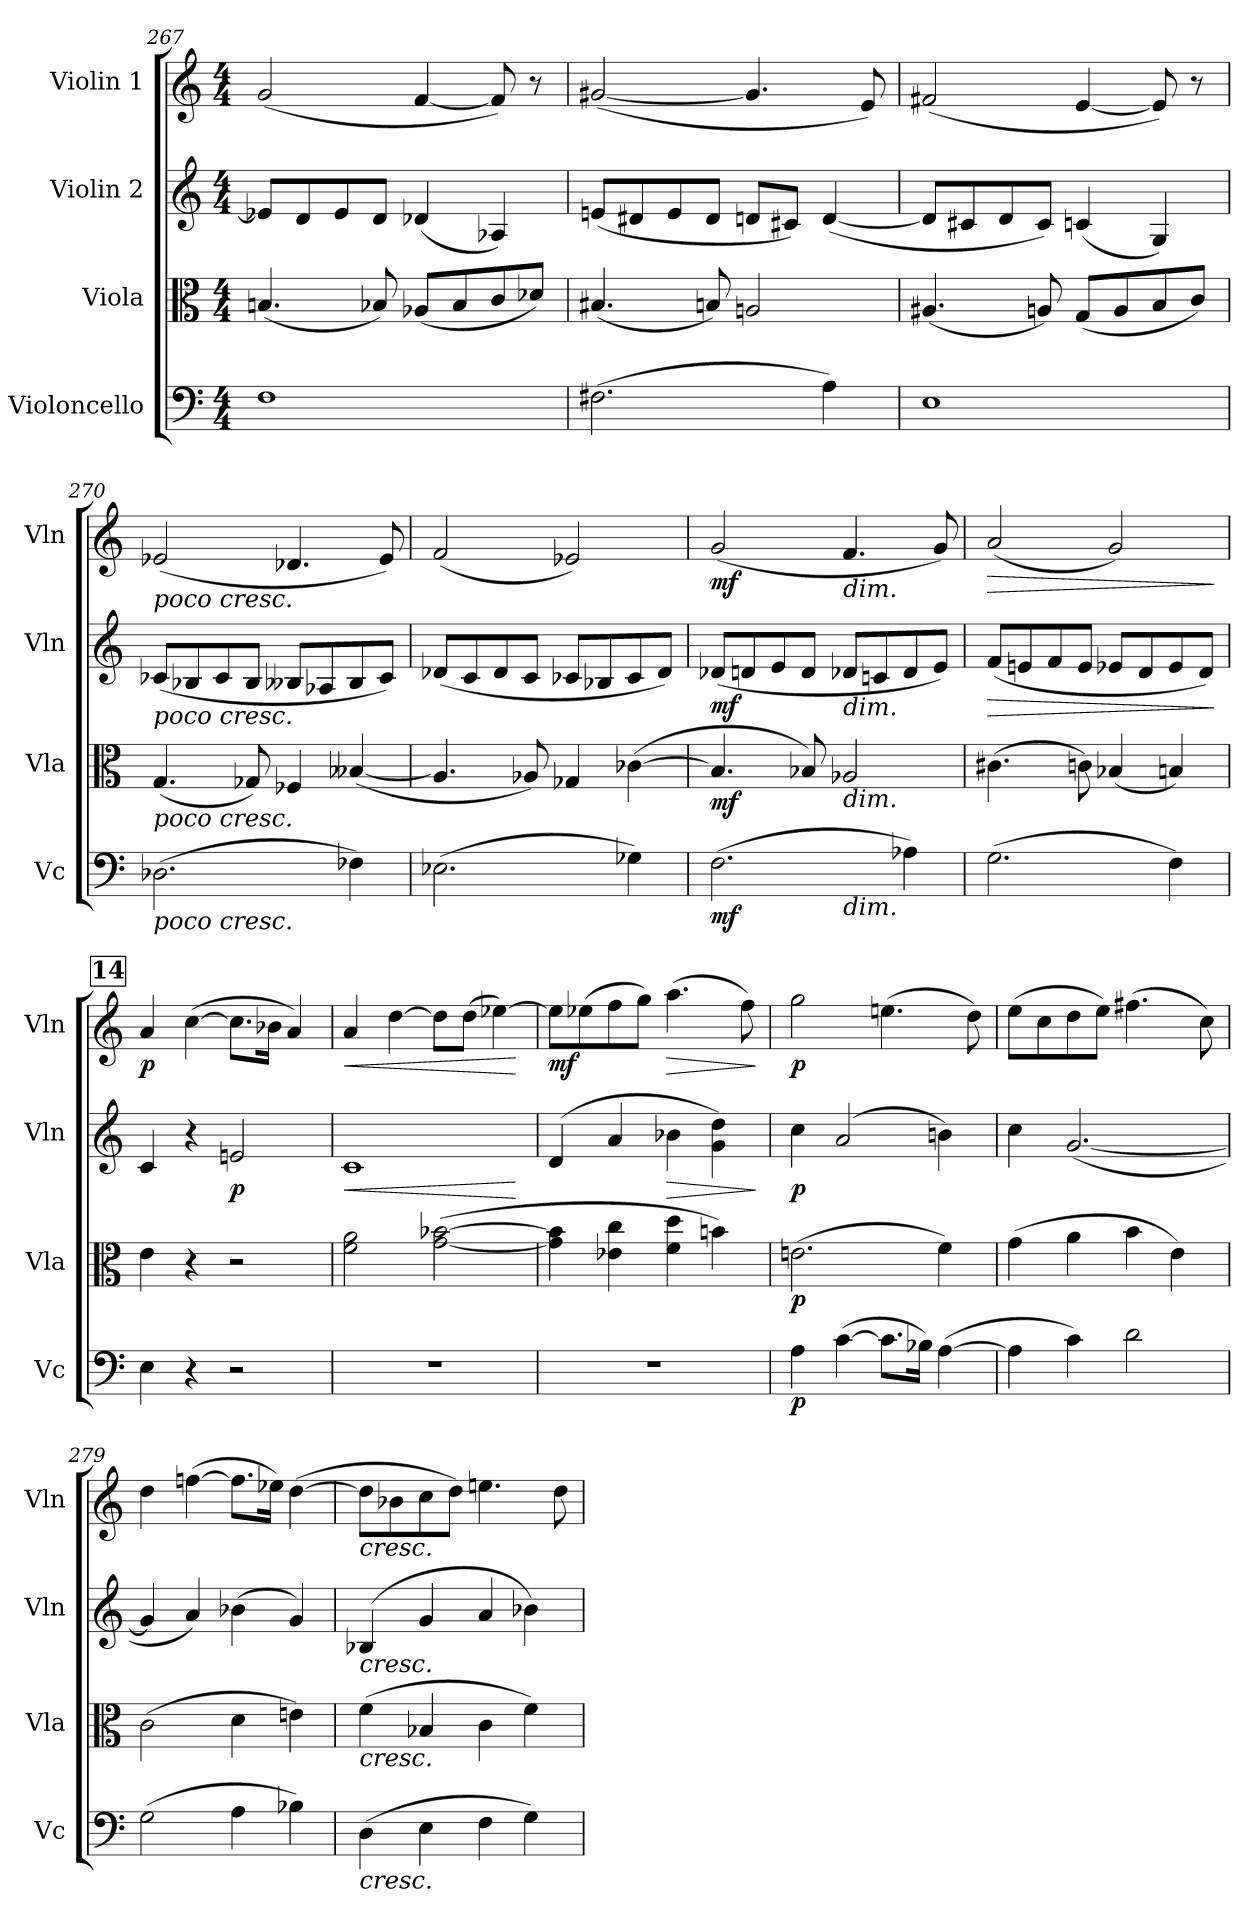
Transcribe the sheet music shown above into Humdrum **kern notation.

**kern	**dynam	**kern	**dynam	**kern	**dynam	**kern	**dynam
*part4	*part4	*part3	*part3	*part2	*part2	*part1	*part1
*staff4	*staff4	*staff3	*staff3	*staff2	*staff2	*staff1	*staff1
*I"Violoncello	*	*I"Viola	*	*I"Violin 2	*	*I"Violin 1	*
*I'Vc	*	*I'Vla	*	*I'Vln	*	*I'Vln	*
!!LO:PB:g=z
*clefF4	*	*clefC3	*	*clefG2	*	*clefG2	*
*k[]	*	*k[]	*	*k[]	*	*k[]	*
*M4/4	*	*M4/4	*	*M4/4	*	*M4/4	*
=267	=267	=267	=267	=267	=267	=267	=267
1F	.	(<4.Bn/	.	8e-X/L]	.	(<2g/	.
.	.	.	.	8d/	.	.	.
.	.	.	.	8e-/	.	.	.
.	.	8B-X/)	.	8d/J	.	.	.
.	.	(<8A-X/L	.	(<4d-X/	.	[4f/	.
.	.	8B-/	.	.	.	.	.
.	.	8c/	.	4A-X/)	.	8f/])	.
.	.	8d-X/J)	.	.	.	8r	.
=268	=268	=268	=268	=268	=268	=268	=268
(>2.F#X\	.	(<4.B#X/	.	(<8en/L	.	(<[2g#X/	.
.	.	.	.	8d#X/	.	.	.
.	.	.	.	8e/	.	.	.
.	.	8Bn/)	.	8d#/J	.	.	.
.	.	2An/	.	8dn/L	.	4.g#/]	.
.	.	.	.	8c#X/J)	.	.	.
4A\)	.	.	.	(<[4d/	.	.	.
.	.	.	.	.	.	8e/)	.
=269	=269	=269	=269	=269	=269	=269	=269
1E	.	(<4.A#X/	.	8d/L]	.	(<2f#X/	.
.	.	.	.	8c#X/	.	.	.
.	.	.	.	8d/	.	.	.
.	.	8An/)	.	8c#/J)	.	.	.
.	.	(<8G/L	.	(<4cn/	.	[4e/	.
.	.	8A/	.	.	.	.	.
.	.	8B/	.	4G/)	.	8e/])	.
.	.	8c/J)	.	.	.	8r	.
=270	=270	=270	=270	=270	=270	=270	=270
!	!	!	!	!	!	!LO:TX:b:i:t=poco cresc.	!
!	!	!	!	!LO:TX:b:i:t=poco cresc.	!	!	!
!	!	!LO:TX:b:i:t=poco cresc.	!	!	!	!	!
!LO:TX:b:i:t=poco cresc.	!	!	!	!	!	!	!
(>2.D-X\	.	(<4.G/	.	(<8c-X/L	.	(<2e-X/	.
.	.	.	.	8B-X/	.	.	.
.	.	.	.	8c-/	.	.	.
.	.	8G-X/)	.	8B-/J	.	.	.
.	.	4F-X/	.	8B--X/L	.	4.d-X/	.
.	.	.	.	8A-X/	.	.	.
4F-X\)	.	(<[4B--X/	.	8B--/	.	.	.
.	.	.	.	8c-/J)	.	8e-/)	.
!!LO:LB:g=z
=271	=271	=271	=271	=271	=271	=271	=271
(>2.E-X\	.	4.A/]	.	(<8d-X/L	.	(<2f/	.
.	.	.	.	8c/	.	.	.
.	.	.	.	8d-/	.	.	.
.	.	8A-X/)	.	8c/J	.	.	.
.	.	4G-X/	.	8c-X/L	.	2e-X/)	.
.	.	.	.	8B-X/	.	.	.
4G-X\)	.	(>[4c-X\	.	8c-/	.	.	.
.	.	.	.	8d-/J)	.	.	.
=272	=272	=272	=272	=272	=272	=272	=272
*^	*	*	*	*	*	*	*
!	!	!LO:DY:b	!	!LO:DY:b	!	!LO:DY:b	!	!LO:DY:b
(>2.F\	2ryy	mf	4.B/]	mf	(<8d-X/L	mf	(<2g/	mf
.	.	.	.	.	8dn/	.	.	.
.	.	.	.	.	8e/	.	.	.
.	.	.	8B-X/)	.	8d/J	.	.	.
!	!	!	!	!	!	!	!LO:TX:b:i:t=dim.	!
!	!	!	!	!	!LO:TX:b:i:t=dim.	!	!	!
!	!	!	!LO:TX:b:i:t=dim.	!	!	!	!	!
!	!LO:TX:b:i:t=dim.	!	!	!	!	!	!	!
.	2ryy	.	2A-X/	.	8d-X/L	.	4.f/	.
.	.	.	.	.	8cn/	.	.	.
4A-X\)	.	.	.	.	8d-/	.	.	.
.	.	.	.	.	8e/J)	.	8g/)	.
*v	*v	*	*	*	*	*	*	*
=273	=273	=273	=273	=273	=273	=273	=273
!	!	!	!	!	!LO:HP:b	!	!LO:HP:b
(>2.G\	.	(>4.c#X\	.	(<8f/L	>	(<2a/	>
.	.	.	.	8en/	.	.	.
.	.	.	.	8f/	.	.	.
.	.	8cn\)	.	8e/J	.	.	.
.	.	(<4B-X/	.	8e-X/L	.	2g/)	.
.	.	.	.	8d/	.	.	.
4F\)	.	4Bn/)	.	8e-/	.	.	.
.	.	.	.	8d/J)	.	.	.
.	.	.	.	.	]	.	]
!!LO:REH:place=s1:a:B:fs=14:t=14
=274	=274	=274	=274	=274	=274	=274	=274
!	!	!	!	!	!	!	!LO:DY:b
4E\	.	4e\	.	4c/	.	4a/	p
4r	.	4r	.	4r	.	(>[4cc\	.
!	!	!	!	!	!LO:DY:b	!	!
2r	.	2r	.	2en/	p	8.cc\L]	.
.	.	.	.	.	.	16b-X\Jk	.
.	.	.	.	.	.	4a/)	.
!!LO:LB:g=z
=275	=275	=275	=275	=275	=275	=275	=275
!	!	!	!	!	!LO:HP:b	!	!LO:HP:b
1r	.	2f\ 2a\	.	1c	<	4a/	<
.	.	.	.	.	.	[4dd\	.
.	.	(>[2g\ [2b-X\	.	.	.	8dd\L]	.
.	.	.	.	.	.	(>8dd\J	.
.	.	.	.	.	.	[4ee-X\)	.
.	.	.	.	.	[	.	[
=276	=276	=276	=276	=276	=276	=276	=276
!	!	!	!	!	!	!	!LO:DY:b
1r	.	4g\] 4b-\]	.	(>4d/	.	8ee-\L]	mf
.	.	.	.	.	.	(>8ee-X\	.
.	.	4e-X\ 4cc\	.	4a/	.	8ff\	.
.	.	.	.	.	.	8gg\J)	.
!	!	!	!	!	!LO:HP:b	!	!LO:HP:b
.	.	4f\ 4dd\	.	4b-X\	>	(>4.aa\	>
.	.	4bn\)	.	4g\ 4dd\)	.	.	.
.	.	.	.	.	.	8ff\)	.
.	.	.	.	.	]	.	]
=277	=277	=277	=277	=277	=277	=277	=277
!	!LO:DY:b	!	!LO:DY:b	!	!LO:DY:b	!	!LO:DY:b
4A\	p	(>2.en\	p	4cc\	p	2gg\	p
(>[4c\	.	.	.	(>2a/	.	.	.
8.c\L]	.	.	.	.	.	(>4.een\	.
16B-X\Jk)	.	.	.	.	.	.	.
(>[4A\	.	4f\)	.	4bn\)	.	.	.
.	.	.	.	.	.	8dd\)	.
!!LO:LB:g=z
=278	=278	=278	=278	=278	=278	=278	=278
4A\]	.	(>4g\	.	4cc\	.	(>8ee\L	.
.	.	.	.	.	.	8cc\	.
4c\)	.	4a\	.	(<[2.g/	.	8dd\	.
.	.	.	.	.	.	8ee\J)	.
2d\	.	4b\	.	.	.	(>4.ff#X\	.
.	.	4e\)	.	.	.	.	.
.	.	.	.	.	.	8cc\)	.
=279	=279	=279	=279	=279	=279	=279	=279
(>2G\	.	(>2c\	.	4g/]	.	4dd\	.
.	.	.	.	4a/)	.	(>[4ffn\	.
4A\	.	4d\	.	(>4b-X\	.	8.ff\L]	.
.	.	.	.	.	.	16ee-X\Jk)	.
4B-X\)	.	4eni\)	.	4g/)	.	(>[4dd\	.
=280	=280	=280	=280	=280	=280	=280	=280
!	!	!	!	!	!	!LO:TX:b:i:t=cresc.	!
!	!	!	!	!LO:TX:b:i:t=cresc.	!	!	!
!	!	!LO:TX:b:i:t=cresc.	!	!	!	!	!
!LO:TX:b:i:t=cresc.	!	!	!	!	!	!	!
(>4D\	.	(>4f\	.	(>4B-X/	.	8dd\L]	.
.	.	.	.	.	.	8b-X\	.
4E\	.	4B-X/	.	4g/	.	8cc\	.
.	.	.	.	.	.	8dd\J)	.
4F\	.	4c\	.	4a/	.	4.een\	.
4G\)	.	4f\)	.	4b-X\)	.	.	.
.	.	.	.	.	.	8dd\	.
=	=	=	=	=	=	=	=
*-	*-	*-	*-	*-	*-	*-	*-
